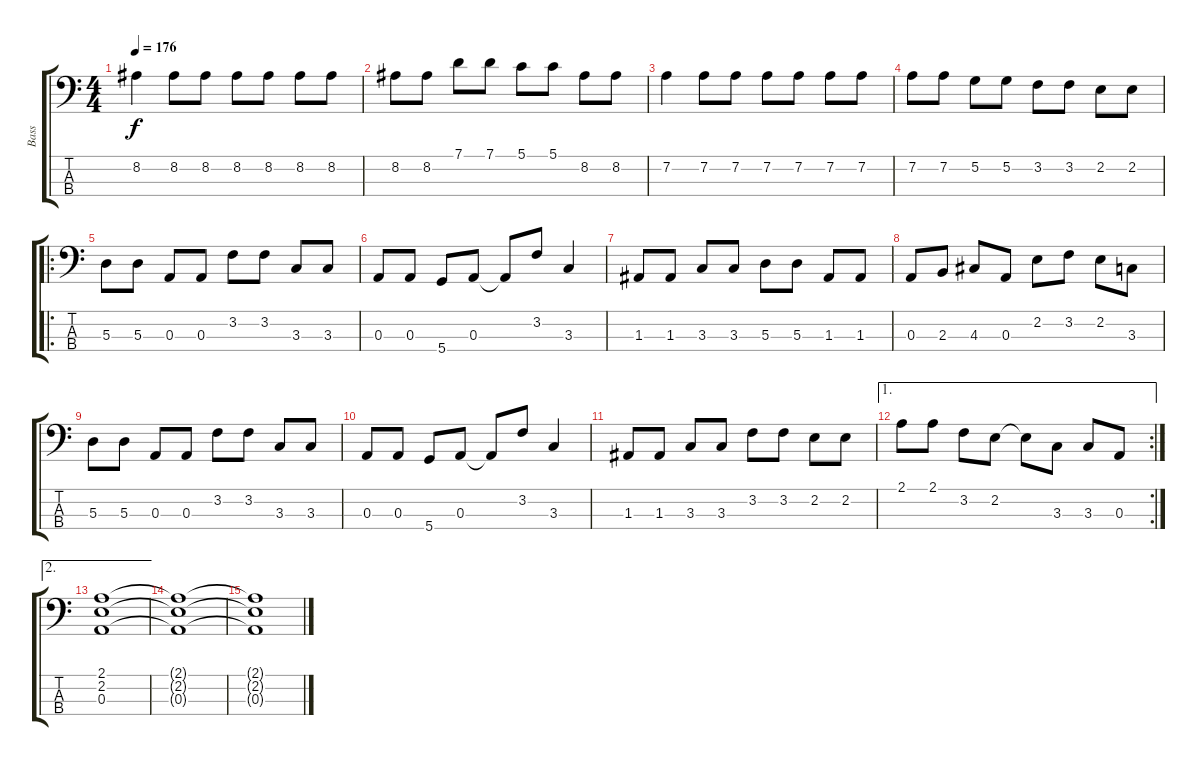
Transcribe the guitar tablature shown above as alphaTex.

\track ("Bass" "Bass") {instrument electricbasspick}
\staff {score tabs}
\tuning (G2 D2 A1 D1) {hide}
\ts (4 4)
\tempo 176
\clef f4
\ks c
8.2.4{dy f} 8.2.8 8.2.8 8.2.8 8.2.8 8.2.8 8.2.8 |
8.2.8 8.2.8 7.1.8 7.1.8 5.1.8 5.1.8 8.2.8 8.2.8 |
7.2.4 7.2.8 7.2.8 7.2.8 7.2.8 7.2.8 7.2.8 |
7.2.8 7.2.8 5.2.8 5.2.8 3.2.8 3.2.8 2.2.8 2.2.8 |
\ro
5.3.8 5.3.8 0.3.8 0.3.8 3.2.8 3.2.8 3.3.8 3.3.8 |
0.3.8 0.3.8 5.4.8 0.3.8 0.3{t}.8 3.2.8 3.3.4 |
1.3.8 1.3.8 3.3.8 3.3.8 5.3.8 5.3.8 1.3.8 1.3.8 |
0.3.8 2.3.8 4.3.8 0.3.8 2.2.8 3.2.8 2.2.8 3.3.8 |
5.3.8 5.3.8 0.3.8 0.3.8 3.2.8 3.2.8 3.3.8 3.3.8 |
0.3.8 0.3.8 5.4.8 0.3.8 0.3{t}.8 3.2.8 3.3.4 |
1.3.8 1.3.8 3.3.8 3.3.8 3.2.8 3.2.8 2.2.8 2.2.8 |
\ae 1
\rc 2
2.1.8 2.1.8 3.2.8 2.2.8 2.2{t}.8 3.3.8 3.3.8 0.3.8 |
\ae 2
(2.1 2.2 0.3).1 |
(2.1{t} 2.2{t} 0.3{t}).1 |
(2.1{t} 2.2{t} 0.3{t}).1
